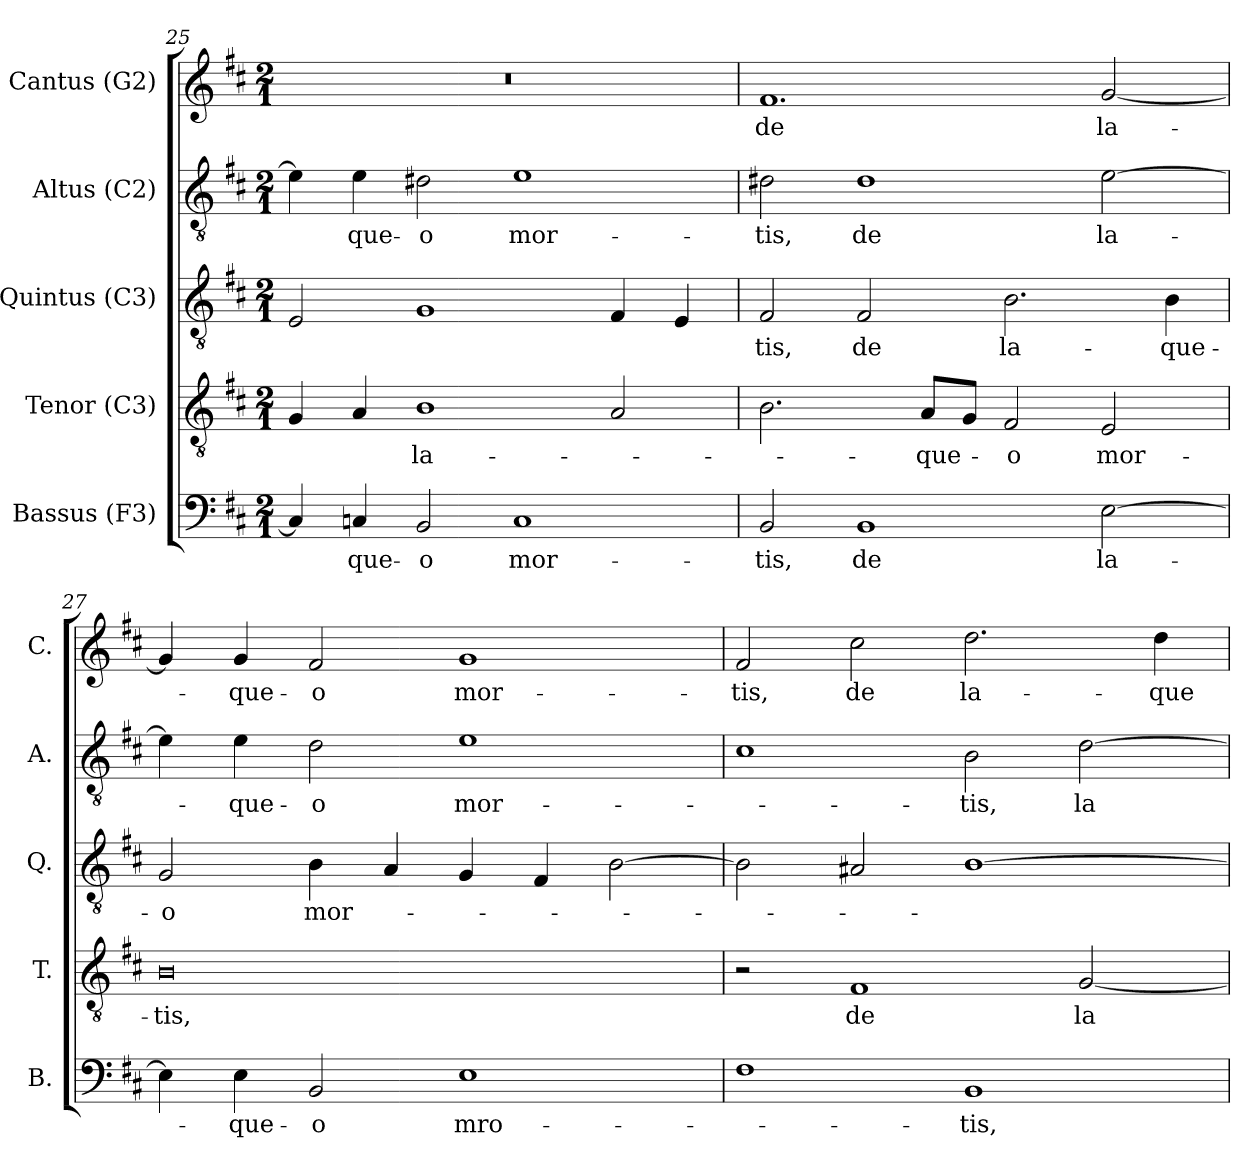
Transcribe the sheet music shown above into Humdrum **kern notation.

**kern	**text	**kern	**text	**kern	**text	**kern	**text	**kern	**text
*part5	*part5	*part4	*part4	*part3	*part3	*part2	*part2	*part1	*part1
*staff5	*staff5	*staff4	*staff4	*staff3	*staff3	*staff2	*staff2	*staff1	*staff1
*I"Bassus (F3)	*	*I"Tenor (C3)	*	*I"Quintus (C3)	*	*I"Altus (C2)	*	*I"Cantus (G2)	*
*I'B.	*	*I'T.	*	*I'Q.	*	*I'A.	*	*I'C.	*
*clefF4	*	*clefGv2	*	*clefGv2	*	*clefGv2	*	*clefG2	*
*	*	*	*	*ITrd7c12	*	*ITrd7c12	*	*	*
*k[f#c#]	*	*k[f#c#]	*	*k[f#c#]	*	*k[f#c#]	*	*k[f#c#]	*
*D:	*	*D:	*	*D:	*	*D:	*	*D:	*
*M2/1	*	*M2/1	*	*M2/1	*	*M2/1	*	*M2/1	*
=25	=25	=25	=25	=25	=25	=25	=25	=25	=25
!	!	!	!	!	!	!	!	!LO:N:vis=1	!
4Ci/]	.	4Gi/	.	2EEi/	.	4Ei\]	.	0r	.
!	!LO:LY:b:color=#000000	!	!	!	!	!	!	!	!
!	!	!	!	!	!	!	!LO:LY:b:color=#000000	!	!
4Ci/	-que-	4Ai/	.	.	.	4Ei\	-que-	.	.
!	!LO:LY:b:color=#000000	!	!	!	!	!	!	!	!
!	!	!	!LO:LY:b:color=#000000	!	!	!	!	!	!
!	!	!	!	!	!	!	!LO:LY:b:color=#000000	!	!
2BBi/	-o	1Bi	la-	1GGi	.	2D#i\	-o	.	.
!	!LO:LY:b:color=#000000	!	!	!	!	!	!	!	!
!	!	!	!	!	!	!	!LO:LY:b:color=#000000	!	!
1Ci	mor-	.	.	.	.	1Ei	mor-	.	.
.	.	2Ai/	.	4FF#i/	.	.	.	.	.
.	.	.	.	4EEi/	.	.	.	.	.
=26	=26	=26	=26	=26	=26	=26	=26	=26	=26
!	!LO:LY:b:color=#000000	!	!	!	!	!	!	!	!
!	!	!	!	!	!LO:LY:b:color=#000000	!	!	!	!
!	!	!	!	!	!	!	!LO:LY:b:color=#000000	!	!
!	!	!	!	!	!	!	!	!	!LO:LY:b:color=#000000
2BBi/	-tis,	2.Bi\	.	2FF#i/	-tis,	2D#Xi\	-tis,	1.f#i	de
!	!LO:LY:b:color=#000000	!	!	!	!	!	!	!	!
!	!	!	!	!	!LO:LY:b:color=#000000	!	!	!	!
!	!	!	!	!	!	!	!LO:LY:b:color=#000000	!	!
1BBi	de	.	.	2FF#i/	de	1D#i	de	.	.
!	!	!	!LO:LY:b:color=#000000	!	!	!	!	!	!
.	.	8Ai/L	-que-	.	.	.	.	.	.
.	.	8Gi/J	.	.	.	.	.	.	.
!	!	!	!LO:LY:b:color=#000000	!	!	!	!	!	!
!	!	!	!	!	!LO:LY:b:color=#000000	!	!	!	!
.	.	2F#i/	-o	2.BBi\	la-	.	.	.	.
!	!LO:LY:b:color=#000000	!	!	!	!	!	!	!	!
!	!	!	!LO:LY:b:color=#000000	!	!	!	!	!	!
!	!	!	!	!	!	!	!LO:LY:b:color=#000000	!	!
!	!	!	!	!	!	!	!	!	!LO:LY:b:color=#000000
[2Ei\	la-	2Ei/	mor-	.	.	[2Ei\	la-	[2gi/	la-
!	!	!	!	!	!LO:LY:b:color=#000000	!	!	!	!
.	.	.	.	4BBi\	-que-	.	.	.	.
=27	=27	=27	=27	=27	=27	=27	=27	=27	=27
!	!	!	!LO:LY:b:color=#000000	!	!	!	!	!	!
!	!	!	!	!	!LO:LY:b:color=#000000	!	!	!	!
4Ei\]	.	0Bi	-tis,	2GGi/	-o	4Ei\]	.	4gi/]	.
!	!LO:LY:b:color=#000000	!	!	!	!	!	!	!	!
!	!	!	!	!	!	!	!LO:LY:b:color=#000000	!	!
!	!	!	!	!	!	!	!	!	!LO:LY:b:color=#000000
4Ei\	-que-	.	.	.	.	4Ei\	-que-	4gi/	-que-
!	!LO:LY:b:color=#000000	!	!	!	!	!	!	!	!
!	!	!	!	!	!LO:LY:b:color=#000000	!	!	!	!
!	!	!	!	!	!	!	!LO:LY:b:color=#000000	!	!
!	!	!	!	!	!	!	!	!	!LO:LY:b:color=#000000
2BBi/	-o	.	.	4BBi\	mor-	2Di\	-o	2f#i/	-o
.	.	.	.	4AAi/	.	.	.	.	.
!	!LO:LY:b:color=#000000	!	!	!	!	!	!	!	!
!	!	!	!	!	!	!	!LO:LY:b:color=#000000	!	!
!	!	!	!	!	!	!	!	!	!LO:LY:b:color=#000000
1Ei	mro-	.	.	4GGi/	.	1Ei	mor-	1gi	mor-
.	.	.	.	4FF#i/	.	.	.	.	.
.	.	.	.	[2BBi\	.	.	.	.	.
=28	=28	=28	=28	=28	=28	=28	=28	=28	=28
!	!	!	!	!	!	!	!	!	!LO:LY:b:color=#000000
1F#i	.	2r	.	2BBi\]	.	1C#i	.	2f#i/	-tis,
!	!	!	!LO:LY:b:color=#000000	!	!	!	!	!	!
!	!	!	!	!	!	!	!	!	!LO:LY:b:color=#000000
.	.	1F#i	de	2AA#Xi/	.	.	.	2cc#i\	de
!	!LO:LY:b:color=#000000	!	!	!	!	!	!	!	!
!	!	!	!	!	!	!	!LO:LY:b:color=#000000	!	!
!	!	!	!	!	!	!	!	!	!LO:LY:b:color=#000000
1BBi	-tis,	.	.	[1BBi	.	2BBi\	-tis,	2.ddi\	la-
!	!	!	!LO:LY:b:color=#000000	!	!	!	!	!	!
!	!	!	!	!	!	!	!LO:LY:b:color=#000000	!	!
.	.	[2Gi/	la-	.	.	[2Di\	la-	.	.
!	!	!	!	!	!	!	!	!	!LO:LY:b:color=#000000
.	.	.	.	.	.	.	.	4ddi\	-que-
=	=	=	=	=	=	=	=	=	=
*-	*-	*-	*-	*-	*-	*-	*-	*-	*-
